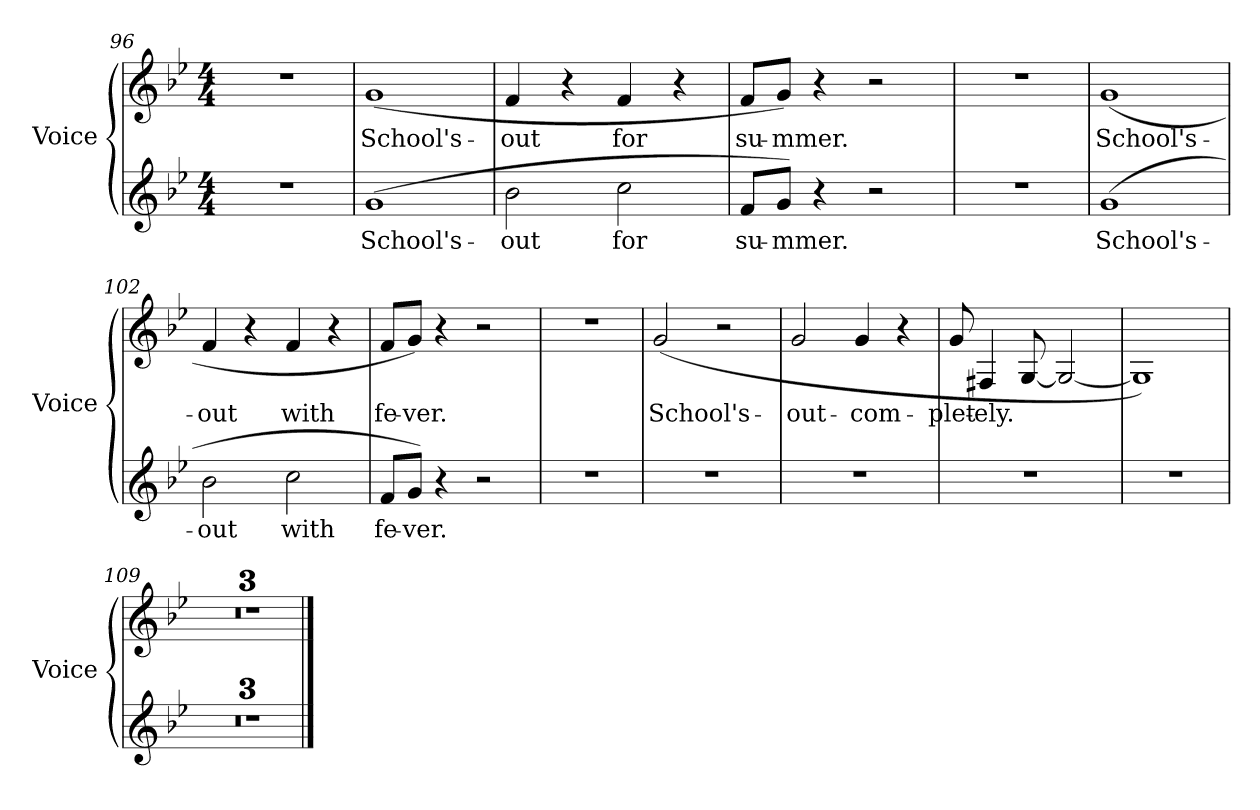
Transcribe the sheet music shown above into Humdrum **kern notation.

**kern	**text	**kern	**text
*part2	*part2	*part1	*part1
*staff2	*staff2	*staff1	*staff1
*I"Voice	*	*I"Voice	*
*I'Voice	*	*I'Voice	*
*clefG2	*	*clefG2	*
*k[b-e-]	*	*k[b-e-]	*
*g:	*	*g:	*
*M4/4	*	*M4/4	*
=96	=96	=96	=96
1r	.	1r	.
=97	=97	=97	=97
!	!LO:LY:b:color=#000000	!	!
!	!	!	!LO:LY:b:color=#000000
(1gi	School's-	(1gi	School's-
=98	=98	=98	=98
!	!LO:LY:b:color=#000000	!	!
!	!	!	!LO:LY:b:color=#000000
2b-i\	-out	4fi/	-out
.	.	4r	.
!	!LO:LY:b:color=#000000	!	!
!	!	!	!LO:LY:b:color=#000000
2cci\	for	4fi/	for
.	.	4r	.
!!LO:LB:g=z
=99	=99	=99	=99
!	!LO:LY:b:color=#000000	!	!
!	!	!	!LO:LY:b:color=#000000
8fi/L	su-	8fi/L	su-
!	!LO:LY:b:color=#000000	!	!
!	!	!	!LO:LY:b:color=#000000
8gi/J)	-mmer.	8gi/J)	-mmer.
4r	.	4r	.
2r	.	2r	.
=100	=100	=100	=100
1r	.	1r	.
=101	=101	=101	=101
!	!LO:LY:b:color=#000000	!	!
!	!	!	!LO:LY:b:color=#000000
(1gi	School's-	(1gi	School's-
=102	=102	=102	=102
!	!LO:LY:b:color=#000000	!	!
!	!	!	!LO:LY:b:color=#000000
2b-i\	-out	4fi/	-out
.	.	4r	.
!	!LO:LY:b:color=#000000	!	!
!	!	!	!LO:LY:b:color=#000000
2cci\	with	4fi/	with
.	.	4r	.
=103	=103	=103	=103
!	!LO:LY:b:color=#000000	!	!
!	!	!	!LO:LY:b:color=#000000
8fi/L	fe-	8fi/L	fe-
!	!LO:LY:b:color=#000000	!	!
!	!	!	!LO:LY:b:color=#000000
8gi/J)	-ver.	8gi/J)	-ver.
4r	.	4r	.
2r	.	2r	.
=104	=104	=104	=104
1r	.	1r	.
!!LO:LB:g=z
=105	=105	=105	=105
!	!	!	!LO:LY:b:color=#000000
1r	.	(2gi/	School's-
.	.	2r	.
=106	=106	=106	=106
!	!	!	!LO:LY:b:color=#000000
1r	.	2gi/	-out-
!	!	!	!LO:LY:b:color=#000000
.	.	4gi/	-com-
.	.	4r	.
=107	=107	=107	=107
!	!	!	!LO:LY:b:color=#000000
1r	.	8gi/	-plet-
!	!	!	!LO:LY:b:color=#000000
.	.	4F#Xi/	-ely.
.	.	[8Gi/	.
.	.	2Gi/_	.
=108	=108	=108	=108
1r	.	1Gi])	.
=109	=109	=109	=109
1r	.	1r	.
=110	=110	=110	=110
1r	.	1r	.
=111	=111	=111	=111
1r	.	1r	.
==	==	==	==
*-	*-	*-	*-
